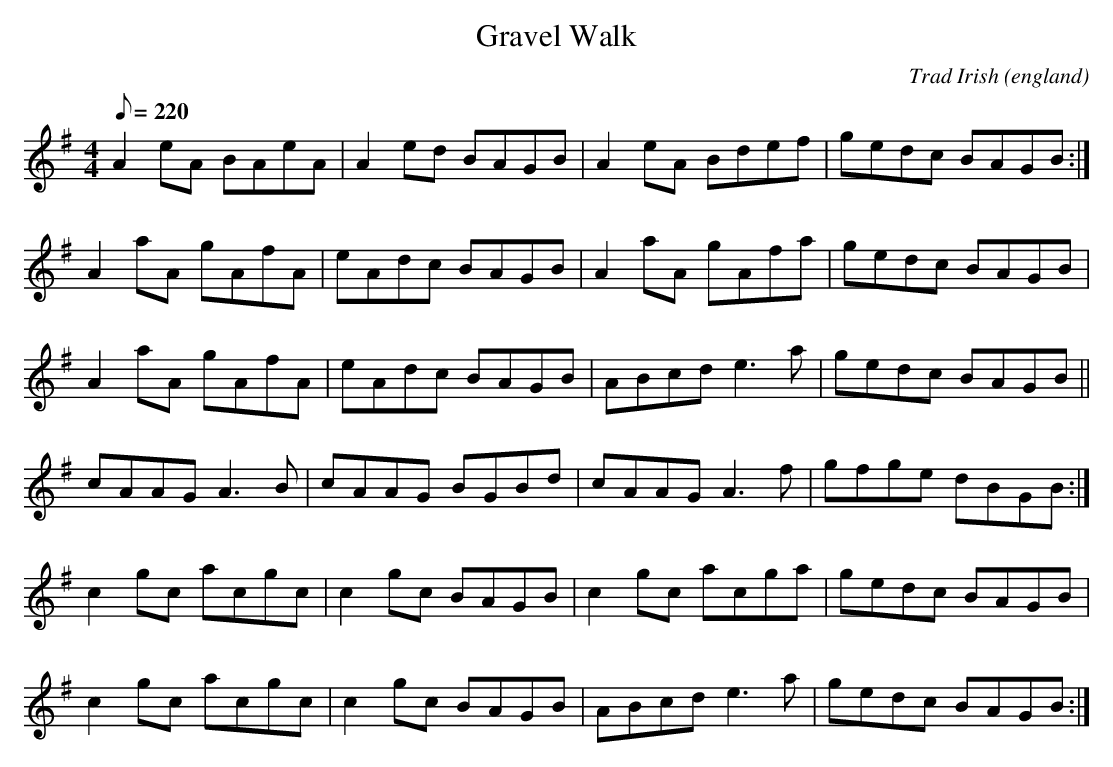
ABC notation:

X:1
T:Gravel Walk
O:england
M:4/4
L:1/8
Q:220
C:Trad Irish
K:A Dor
A2 eA BAeA|A2 ed BAGB|A2 eA Bdef|gedc BAGB:|
A2 aA gAfA|eAdc BAGB|A2 aA gAfa|gedc BAGB|
A2 aA gAfA|eAdc BAGB|ABcd e3 a|gedc BAGB||
cAAG A3 B|cAAG BGBd|cAAG A3 f|gfge dBGB:|
c2 gc acgc|c2 gc BAGB|c2 gc acga|gedc BAGB|
c2 gc acgc|c2 gc BAGB|ABcd e3 a|gedc BAGB:|
